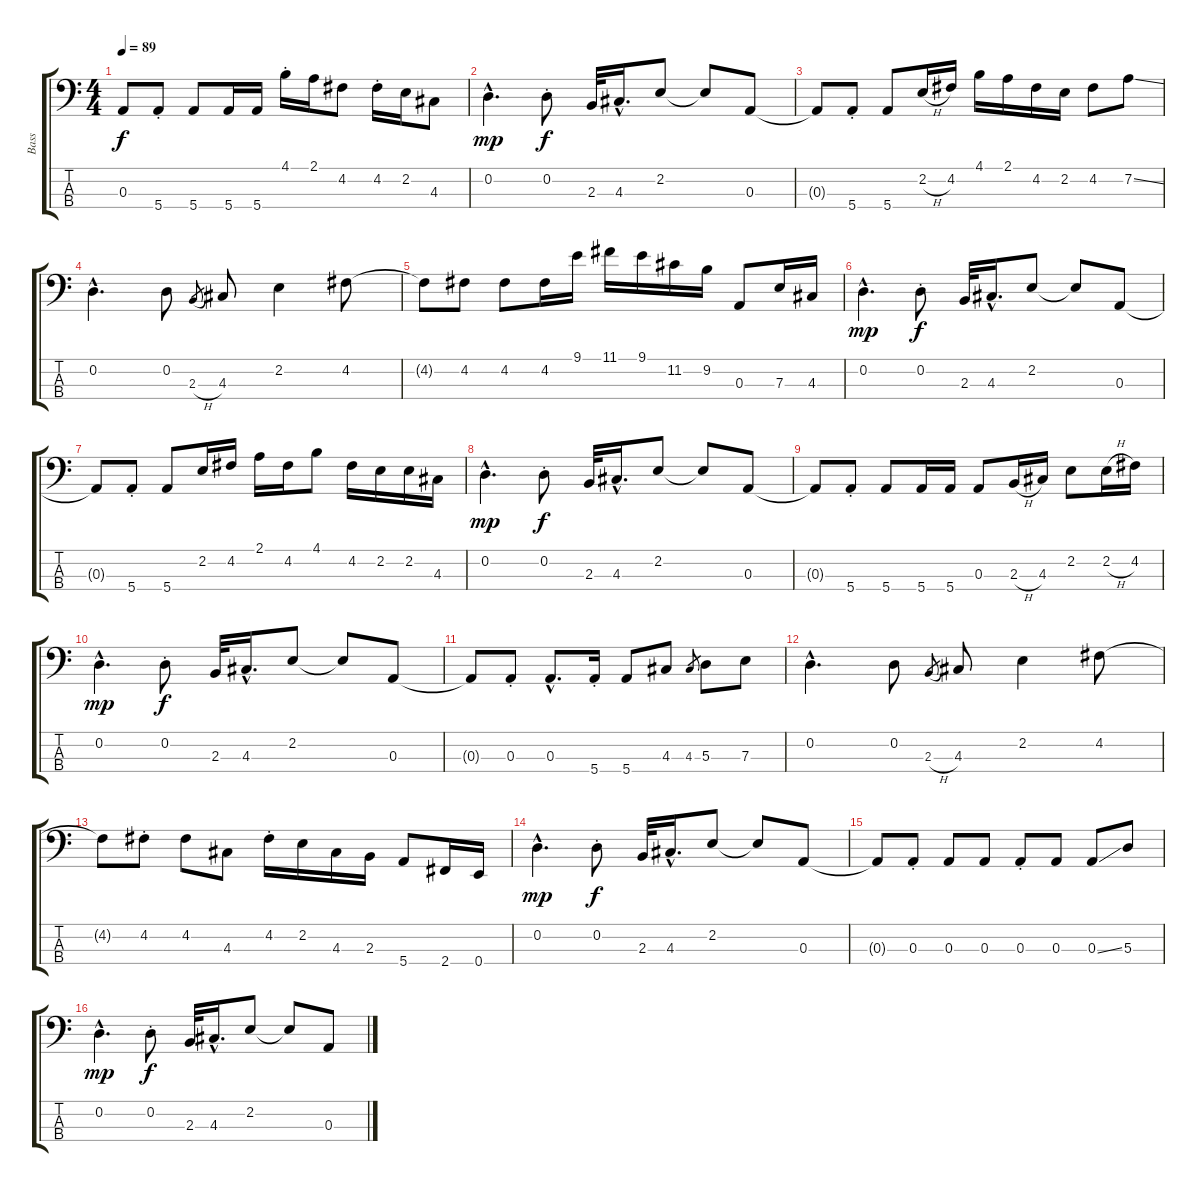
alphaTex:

\track ("Bass" "Bass") {instrument electricbassfinger}
\staff {score tabs}
\tuning (G2 D2 A1 E1) {hide}
\ts (4 4)
\tempo 89
\clef f4
\ks c
0.3{t}.8{dy f} 5.4{st}.8 5.4.8 5.4.16 5.4.16 4.1{st}.16 2.1.16 4.2.8 4.2{st}.16 2.2.16 4.3.8 |
0.2{hac}.4{d dy mp} 0.2{st}.8{dy f} 2.3.32 4.3{hac}.16{d} 2.2.8 2.2{t}.8 0.3.8 |
0.3{t}.8 5.4{st}.8 5.4.8 2.2{h}.16 4.2.16 4.1.16 2.1.16 4.2.16 2.2.16 4.2.8 7.2{ss}.8 |
0.2{hac}.4{d} 0.2.8 2.3{h}.8{gr} 4.3.8 2.2.4 4.2.8 |
4.2{t}.8 4.2.8 4.2.8 4.2.16 9.1.16 11.1.16 9.1.16 11.2.16 9.2.16 0.3.8 7.3.16 4.3.16 |
0.2{hac}.4{d dy mp} 0.2{st}.8{dy f} 2.3.32 4.3{hac}.16{d} 2.2.8 2.2{t}.8 0.3.8 |
0.3{t}.8 5.4{st}.8 5.4.8 2.2.16 4.2.16 2.1.16 4.2.16 4.1.8 4.2.16 2.2.16 2.2.16 4.3.16 |
0.2{hac}.4{d dy mp} 0.2{st}.8{dy f} 2.3.32 4.3{hac}.16{d} 2.2.8 2.2{t}.8 0.3.8 |
0.3{t}.8 5.4{st}.8 5.4.8 5.4.16 5.4.16 0.3.8 2.3{h}.16 4.3.16 2.2.8 2.2{h}.16 4.2.16 |
0.2{hac}.4{d dy mp} 0.2{st}.8{dy f} 2.3.32 4.3{hac}.16{d} 2.2.8 2.2{t}.8 0.3.8 |
0.3{t}.8 0.3{st}.8 0.3{hac}.8{d} 5.4{st}.16 5.4.8 4.3.8 4.3.8{gr} 5.3.8 7.3.8 |
0.2{hac}.4{d} 0.2.8 2.3{h}.8{gr} 4.3.8 2.2.4 4.2.8 |
4.2{t}.8 4.2{st}.8 4.2.8 4.3.8 4.2{st}.16 2.2.16 4.3.16 2.3.16 5.4.8 2.4.16 0.4.16 |
0.2{hac}.4{d dy mp} 0.2{st}.8{dy f} 2.3.32 4.3{hac}.16{d} 2.2.8 2.2{t}.8 0.3.8 |
0.3{t}.8 0.3{st}.8 0.3.8 0.3.8 0.3{st}.8 0.3.8 0.3{ss}.8 5.3.8 |
0.2{hac}.4{d dy mp} 0.2{st}.8{dy f} 2.3.32 4.3{hac}.16{d} 2.2.8 2.2{t}.8 0.3.8
